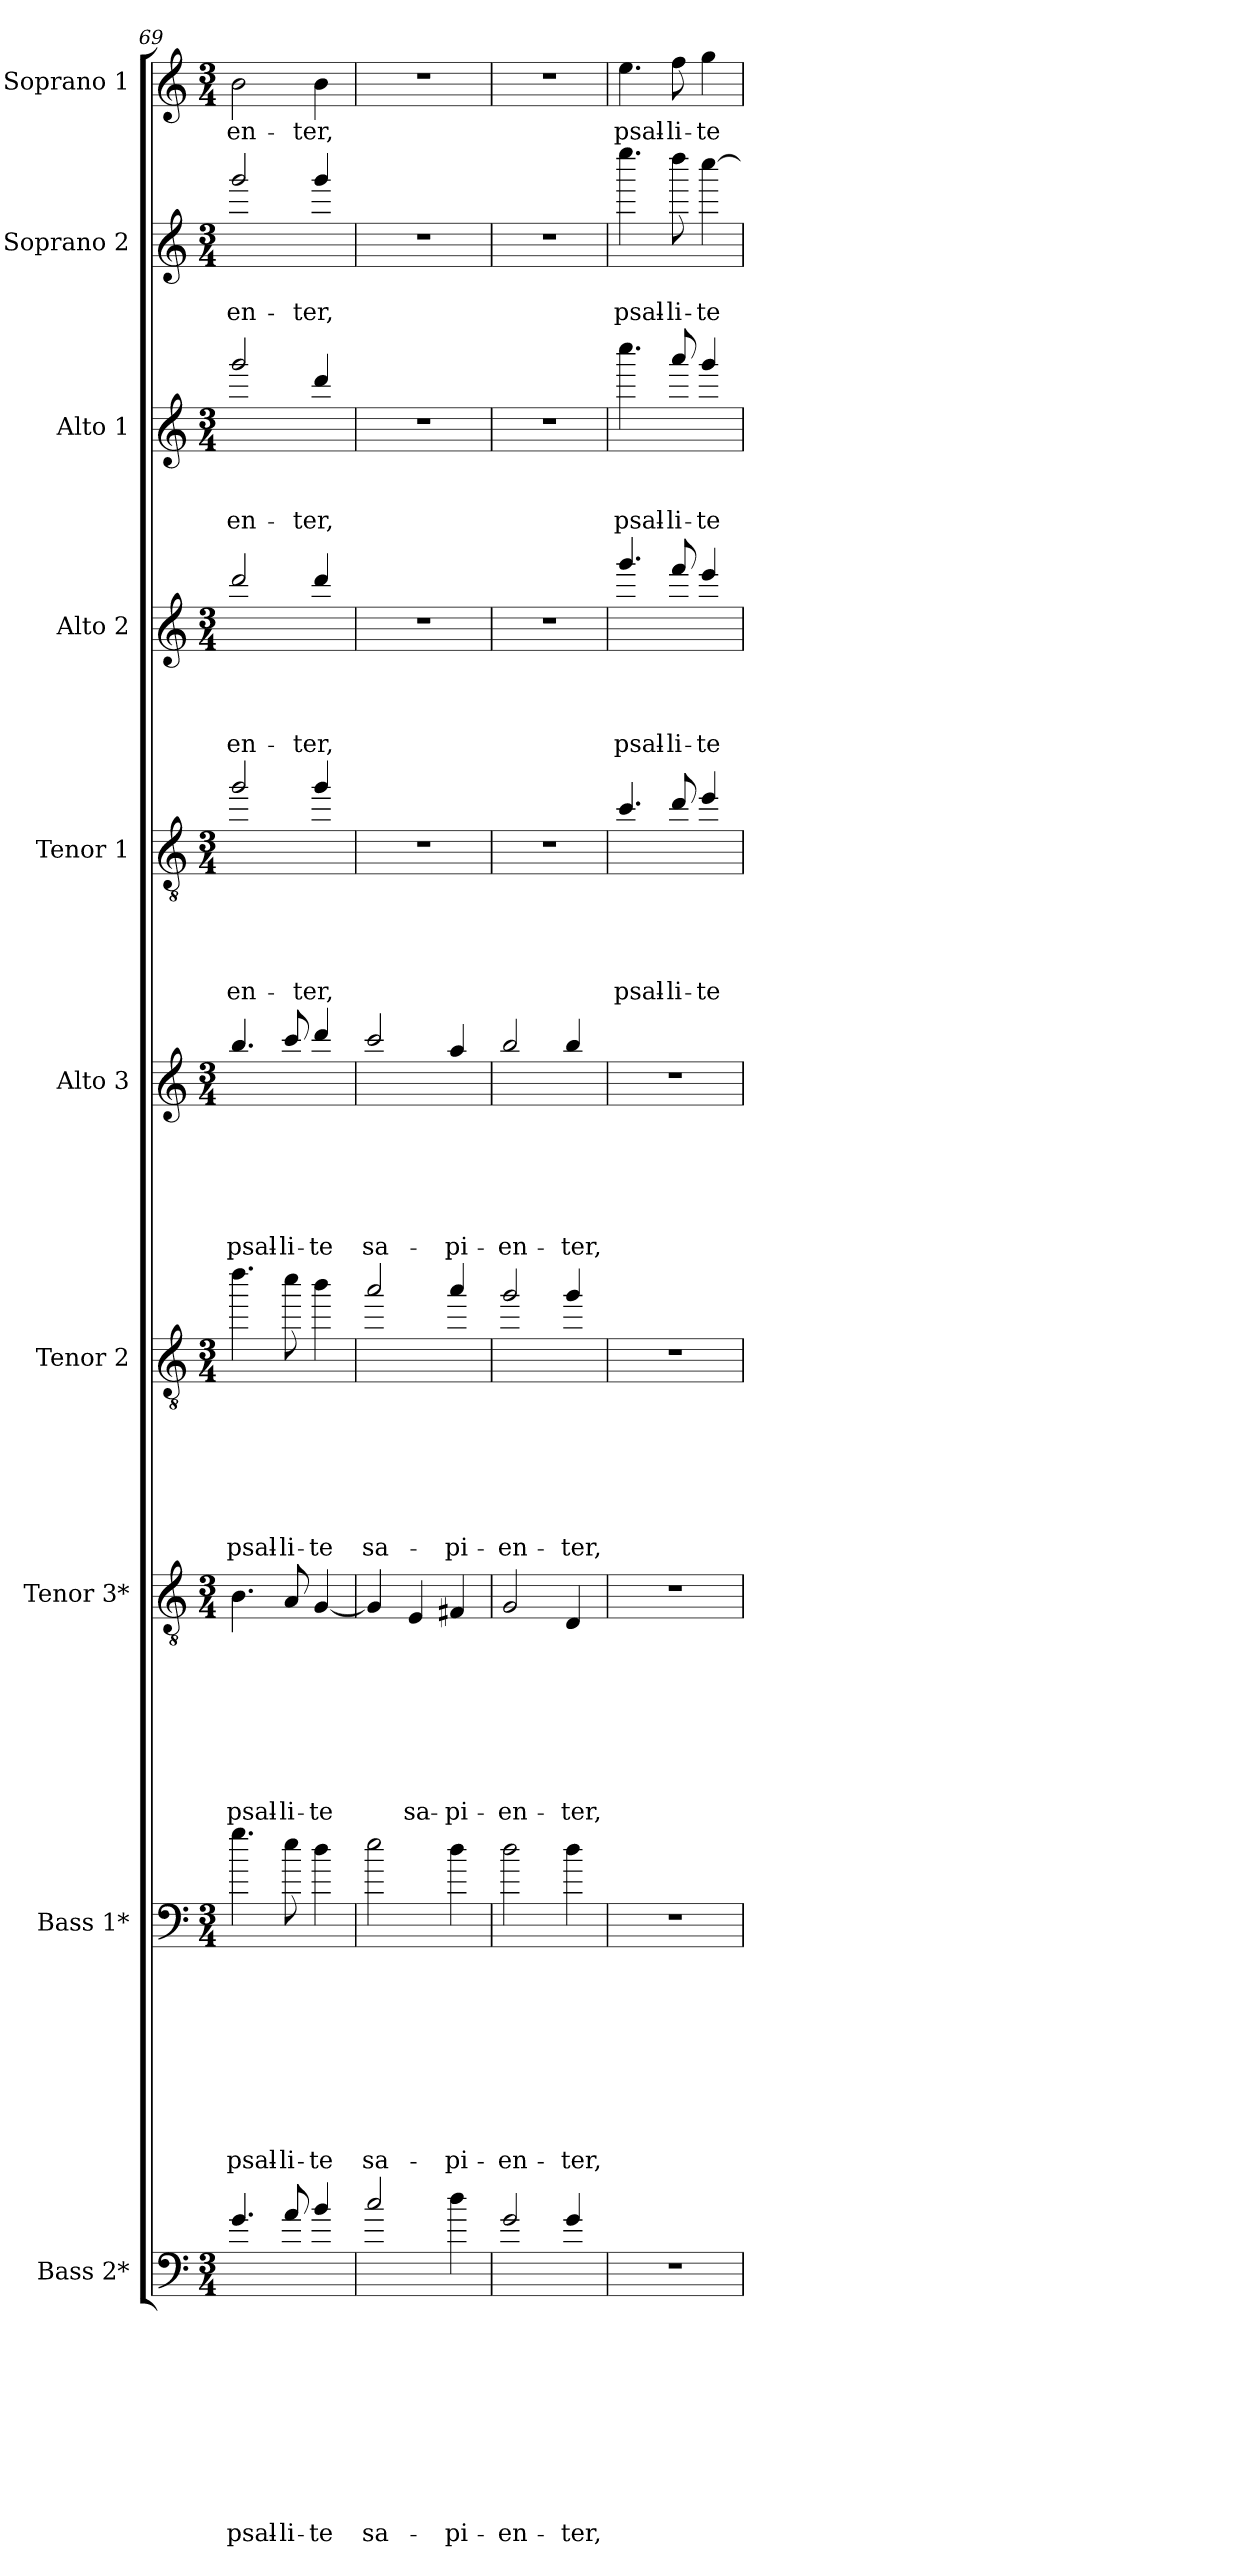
**kern	**text	**text	**text	**text	**text	**text	**text	**text	**text	**text	**kern	**text	**text	**text	**text	**text	**text	**text	**text	**text	**kern	**text	**text	**text	**text	**text	**text	**text	**text	**kern	**text	**text	**text	**text	**text	**text	**text	**kern	**text	**text	**text	**text	**text	**text	**kern	**text	**text	**text	**text	**text	**kern	**text	**text	**text	**text	**kern	**text	**text	**text	**kern	**text	**text	**kern	**text
*part10	*part10	*part10	*part10	*part10	*part10	*part10	*part10	*part10	*part10	*part10	*part9	*part9	*part9	*part9	*part9	*part9	*part9	*part9	*part9	*part9	*part8	*part8	*part8	*part8	*part8	*part8	*part8	*part8	*part8	*part7	*part7	*part7	*part7	*part7	*part7	*part7	*part7	*part6	*part6	*part6	*part6	*part6	*part6	*part6	*part5	*part5	*part5	*part5	*part5	*part5	*part4	*part4	*part4	*part4	*part4	*part3	*part3	*part3	*part3	*part2	*part2	*part2	*part1	*part1
*staff10	*staff10	*staff10	*staff10	*staff10	*staff10	*staff10	*staff10	*staff10	*staff10	*staff10	*staff9	*staff9	*staff9	*staff9	*staff9	*staff9	*staff9	*staff9	*staff9	*staff9	*staff8	*staff8	*staff8	*staff8	*staff8	*staff8	*staff8	*staff8	*staff8	*staff7	*staff7	*staff7	*staff7	*staff7	*staff7	*staff7	*staff7	*staff6	*staff6	*staff6	*staff6	*staff6	*staff6	*staff6	*staff5	*staff5	*staff5	*staff5	*staff5	*staff5	*staff4	*staff4	*staff4	*staff4	*staff4	*staff3	*staff3	*staff3	*staff3	*staff2	*staff2	*staff2	*staff1	*staff1
*I"Bass 2*	*	*	*	*	*	*	*	*	*	*	*I"Bass 1*	*	*	*	*	*	*	*	*	*	*I"Tenor 3*	*	*	*	*	*	*	*	*	*I"Tenor 2	*	*	*	*	*	*	*	*I"Alto 3	*	*	*	*	*	*	*I"Tenor 1	*	*	*	*	*	*I"Alto 2	*	*	*	*	*I"Alto 1	*	*	*	*I"Soprano 2	*	*	*I"Soprano 1	*
*I'B.	*	*	*	*	*	*	*	*	*	*	*I'B.	*	*	*	*	*	*	*	*	*	*I'T.	*	*	*	*	*	*	*	*	*I'T.	*	*	*	*	*	*	*	*I'A.	*	*	*	*	*	*	*I'T.	*	*	*	*	*	*I'A.	*	*	*	*	*I'A.	*	*	*	*I'S.	*	*	*I'S.	*
*clefF4	*	*	*	*	*	*	*	*	*	*	*clefF4	*	*	*	*	*	*	*	*	*	*clefGv2	*	*	*	*	*	*	*	*	*clefGv2	*	*	*	*	*	*	*	*clefG2	*	*	*	*	*	*	*clefGv2	*	*	*	*	*	*clefG2	*	*	*	*	*clefG2	*	*	*	*clefG2	*	*	*clefG2	*
*k[]	*	*	*	*	*	*	*	*	*	*	*k[]	*	*	*	*	*	*	*	*	*	*k[]	*	*	*	*	*	*	*	*	*k[]	*	*	*	*	*	*	*	*k[]	*	*	*	*	*	*	*k[]	*	*	*	*	*	*k[]	*	*	*	*	*k[]	*	*	*	*k[]	*	*	*k[]	*
*C:	*	*	*	*	*	*	*	*	*	*	*C:	*	*	*	*	*	*	*	*	*	*C:	*	*	*	*	*	*	*	*	*C:	*	*	*	*	*	*	*	*C:	*	*	*	*	*	*	*C:	*	*	*	*	*	*C:	*	*	*	*	*C:	*	*	*	*C:	*	*	*C:	*
*M3/4	*	*	*	*	*	*	*	*	*	*	*M3/4	*	*	*	*	*	*	*	*	*	*M3/4	*	*	*	*	*	*	*	*	*M3/4	*	*	*	*	*	*	*	*M3/4	*	*	*	*	*	*	*M3/4	*	*	*	*	*	*M3/4	*	*	*	*	*M3/4	*	*	*	*M3/4	*	*	*M3/4	*
=69	=69	=69	=69	=69	=69	=69	=69	=69	=69	=69	=69	=69	=69	=69	=69	=69	=69	=69	=69	=69	=69	=69	=69	=69	=69	=69	=69	=69	=69	=69	=69	=69	=69	=69	=69	=69	=69	=69	=69	=69	=69	=69	=69	=69	=69	=69	=69	=69	=69	=69	=69	=69	=69	=69	=69	=69	=69	=69	=69	=69	=69	=69	=69	=69
!	!	!	!	!	!	!	!	!	!	!LO:LY:b:rj	!	!	!	!	!	!	!	!	!	!LO:LY:b	!	!	!	!	!	!	!	!	!LO:LY:b	!	!	!	!	!	!	!	!LO:LY:b	!	!	!	!	!	!	!LO:LY:b	!	!	!	!	!	!LO:LY:b	!	!	!	!	!LO:LY:b	!	!	!	!LO:LY:b	!	!	!LO:LY:b	!	!LO:LY:b
4.g/	.	.	.	.	.	.	.	.	.	psal-	4.gg\	.	.	.	.	.	.	.	.	psal-	4.B\	.	.	.	.	.	.	.	psal-	4.ddd\	.	.	.	.	.	.	psal-	4.bb/	.	.	.	.	.	psal-	2gg/	.	.	.	.	-en-	2ddd/	.	.	.	-en-	2ggg/	.	.	-en-	2ggg/	.	-en-	2b\	-en-
!	!	!	!	!	!	!	!	!	!	!LO:LY:b:rj	!	!	!	!	!	!	!	!	!	!LO:LY:b	!	!	!	!	!	!	!	!	!LO:LY:b	!	!	!	!	!	!	!	!LO:LY:b	!	!	!	!	!	!	!LO:LY:b	!	!	!	!	!	!	!	!	!	!	!	!	!	!	!	!	!	!	!	!
8a/	.	.	.	.	.	.	.	.	.	-li-	8ee\	.	.	.	.	.	.	.	.	-li-	8A/	.	.	.	.	.	.	.	-li-	8ccc\	.	.	.	.	.	.	-li-	8ccc/	.	.	.	.	.	-li-	.	.	.	.	.	.	.	.	.	.	.	.	.	.	.	.	.	.	.	.
!	!	!	!	!	!	!	!	!	!	!LO:LY:b:rj	!	!	!	!	!	!	!	!	!	!LO:LY:b	!	!	!	!	!	!	!	!	!LO:LY:b	!	!	!	!	!	!	!	!LO:LY:b	!	!	!	!	!	!	!LO:LY:b	!	!	!	!	!	!LO:LY:b	!	!	!	!	!LO:LY:b	!	!	!	!LO:LY:b	!	!	!LO:LY:b	!	!LO:LY:b
4b/	.	.	.	.	.	.	.	.	.	-te	4dd\	.	.	.	.	.	.	.	.	-te	[<4G/	.	.	.	.	.	.	.	-te	4bb\	.	.	.	.	.	.	-te	4ddd/	.	.	.	.	.	-te	4gg/	.	.	.	.	-ter,	4ddd/	.	.	.	-ter,	4ddd/	.	.	-ter,	4ggg/	.	-ter,	4b\	-ter,
=70	=70	=70	=70	=70	=70	=70	=70	=70	=70	=70	=70	=70	=70	=70	=70	=70	=70	=70	=70	=70	=70	=70	=70	=70	=70	=70	=70	=70	=70	=70	=70	=70	=70	=70	=70	=70	=70	=70	=70	=70	=70	=70	=70	=70	=70	=70	=70	=70	=70	=70	=70	=70	=70	=70	=70	=70	=70	=70	=70	=70	=70	=70	=70	=70
!	!	!	!	!	!	!	!	!	!	!LO:LY:b:rj	!	!	!	!	!	!	!	!	!	!LO:LY:b	!	!	!	!	!	!	!	!	!	!	!	!	!	!	!	!	!LO:LY:b	!	!	!	!	!	!	!LO:LY:b	!	!	!	!	!	!	!	!	!	!	!	!	!	!	!	!	!	!	!	!
2cc/	.	.	.	.	.	.	.	.	.	sa-	2ee\	.	.	.	.	.	.	.	.	sa-	4G/]	.	.	.	.	.	.	.	.	2aa/	.	.	.	.	.	.	sa-	2ccc/	.	.	.	.	.	sa-	2.r	.	.	.	.	.	2.r	.	.	.	.	2.r	.	.	.	2.r	.	.	2.r	.
!	!	!	!	!	!	!	!	!	!	!	!	!	!	!	!	!	!	!	!	!	!	!	!	!	!	!	!	!	!LO:LY:b	!	!	!	!	!	!	!	!	!	!	!	!	!	!	!	!	!	!	!	!	!	!	!	!	!	!	!	!	!	!	!	!	!	!	!
.	.	.	.	.	.	.	.	.	.	.	.	.	.	.	.	.	.	.	.	.	4E/	.	.	.	.	.	.	.	sa-	.	.	.	.	.	.	.	.	.	.	.	.	.	.	.	.	.	.	.	.	.	.	.	.	.	.	.	.	.	.	.	.	.	.	.
!	!	!	!	!	!	!	!	!	!	!LO:LY:b:rj	!	!	!	!	!	!	!	!	!	!LO:LY:b	!	!	!	!	!	!	!	!	!LO:LY:b	!	!	!	!	!	!	!	!LO:LY:b	!	!	!	!	!	!	!LO:LY:b	!	!	!	!	!	!	!	!	!	!	!	!	!	!	!	!	!	!	!	!
4dd\	.	.	.	.	.	.	.	.	.	-pi-	4dd\	.	.	.	.	.	.	.	.	-pi-	4F#X/	.	.	.	.	.	.	.	-pi-	4aa/	.	.	.	.	.	.	-pi-	4aa/	.	.	.	.	.	-pi-	.	.	.	.	.	.	.	.	.	.	.	.	.	.	.	.	.	.	.	.
=71	=71	=71	=71	=71	=71	=71	=71	=71	=71	=71	=71	=71	=71	=71	=71	=71	=71	=71	=71	=71	=71	=71	=71	=71	=71	=71	=71	=71	=71	=71	=71	=71	=71	=71	=71	=71	=71	=71	=71	=71	=71	=71	=71	=71	=71	=71	=71	=71	=71	=71	=71	=71	=71	=71	=71	=71	=71	=71	=71	=71	=71	=71	=71	=71
!	!	!	!	!	!	!	!	!	!	!LO:LY:b:rj	!	!	!	!	!	!	!	!	!	!LO:LY:b	!	!	!	!	!	!	!	!	!LO:LY:b	!	!	!	!	!	!	!	!LO:LY:b	!	!	!	!	!	!	!LO:LY:b	!	!	!	!	!	!	!	!	!	!	!	!	!	!	!	!	!	!	!	!
2g/	.	.	.	.	.	.	.	.	.	-en-	2dd\	.	.	.	.	.	.	.	.	-en-	2G/	.	.	.	.	.	.	.	-en-	2gg/	.	.	.	.	.	.	-en-	2bb/	.	.	.	.	.	-en-	2.r	.	.	.	.	.	2.r	.	.	.	.	2.r	.	.	.	2.r	.	.	2.r	.
!	!	!	!	!	!	!	!	!	!	!LO:LY:b:rj	!	!	!	!	!	!	!	!	!	!LO:LY:b	!	!	!	!	!	!	!	!	!LO:LY:b	!	!	!	!	!	!	!	!LO:LY:b	!	!	!	!	!	!	!LO:LY:b	!	!	!	!	!	!	!	!	!	!	!	!	!	!	!	!	!	!	!	!
4g/	.	.	.	.	.	.	.	.	.	-ter,-	4dd\	.	.	.	.	.	.	.	.	-ter,	4D/	.	.	.	.	.	.	.	-ter,	4gg/	.	.	.	.	.	.	-ter,	4bb/	.	.	.	.	.	-ter,	.	.	.	.	.	.	.	.	.	.	.	.	.	.	.	.	.	.	.	.
=72	=72	=72	=72	=72	=72	=72	=72	=72	=72	=72	=72	=72	=72	=72	=72	=72	=72	=72	=72	=72	=72	=72	=72	=72	=72	=72	=72	=72	=72	=72	=72	=72	=72	=72	=72	=72	=72	=72	=72	=72	=72	=72	=72	=72	=72	=72	=72	=72	=72	=72	=72	=72	=72	=72	=72	=72	=72	=72	=72	=72	=72	=72	=72	=72
!	!	!	!	!	!	!	!	!	!	!	!	!	!	!	!	!	!	!	!	!	!	!	!	!	!	!	!	!	!	!	!	!	!	!	!	!	!	!	!	!	!	!	!	!	!	!	!	!	!	!LO:LY:b	!	!	!	!	!LO:LY:b	!	!	!	!LO:LY:b	!	!	!LO:LY:b	!	!LO:LY:b
2.r	.	.	.	.	.	.	.	.	.	.	2.r	.	.	.	.	.	.	.	.	.	2.r	.	.	.	.	.	.	.	.	2.r	.	.	.	.	.	.	.	2.r	.	.	.	.	.	.	4.cc/	.	.	.	.	psal-	4.ggg/	.	.	.	psal-	4.cccc\	.	.	psal-	4.eeee\	.	psal-	4.ee\	psal-
!	!	!	!	!	!	!	!	!	!	!	!	!	!	!	!	!	!	!	!	!	!	!	!	!	!	!	!	!	!	!	!	!	!	!	!	!	!	!	!	!	!	!	!	!	!	!	!	!	!	!LO:LY:b	!	!	!	!	!LO:LY:b	!	!	!	!LO:LY:b	!	!	!LO:LY:b	!	!LO:LY:b
.	.	.	.	.	.	.	.	.	.	.	.	.	.	.	.	.	.	.	.	.	.	.	.	.	.	.	.	.	.	.	.	.	.	.	.	.	.	.	.	.	.	.	.	.	8dd/	.	.	.	.	-li-	8fff/	.	.	.	-li-	8aaa/	.	.	-li-	8dddd\	.	-li-	8ff\	-li-
!	!	!	!	!	!	!	!	!	!	!	!	!	!	!	!	!	!	!	!	!	!	!	!	!	!	!	!	!	!	!	!	!	!	!	!	!	!	!	!	!	!	!	!	!	!	!	!	!	!	!LO:LY:b	!	!	!	!	!LO:LY:b	!	!	!	!LO:LY:b	!	!	!LO:LY:b	!	!LO:LY:b
.	.	.	.	.	.	.	.	.	.	.	.	.	.	.	.	.	.	.	.	.	.	.	.	.	.	.	.	.	.	.	.	.	.	.	.	.	.	.	.	.	.	.	.	.	4ee/	.	.	.	.	-te	4eee/	.	.	.	-te	4ggg/	.	.	-te	[>4cccc\	.	-te	4gg\	-te
=	=	=	=	=	=	=	=	=	=	=	=	=	=	=	=	=	=	=	=	=	=	=	=	=	=	=	=	=	=	=	=	=	=	=	=	=	=	=	=	=	=	=	=	=	=	=	=	=	=	=	=	=	=	=	=	=	=	=	=	=	=	=	=	=
*-	*-	*-	*-	*-	*-	*-	*-	*-	*-	*-	*-	*-	*-	*-	*-	*-	*-	*-	*-	*-	*-	*-	*-	*-	*-	*-	*-	*-	*-	*-	*-	*-	*-	*-	*-	*-	*-	*-	*-	*-	*-	*-	*-	*-	*-	*-	*-	*-	*-	*-	*-	*-	*-	*-	*-	*-	*-	*-	*-	*-	*-	*-	*-	*-
